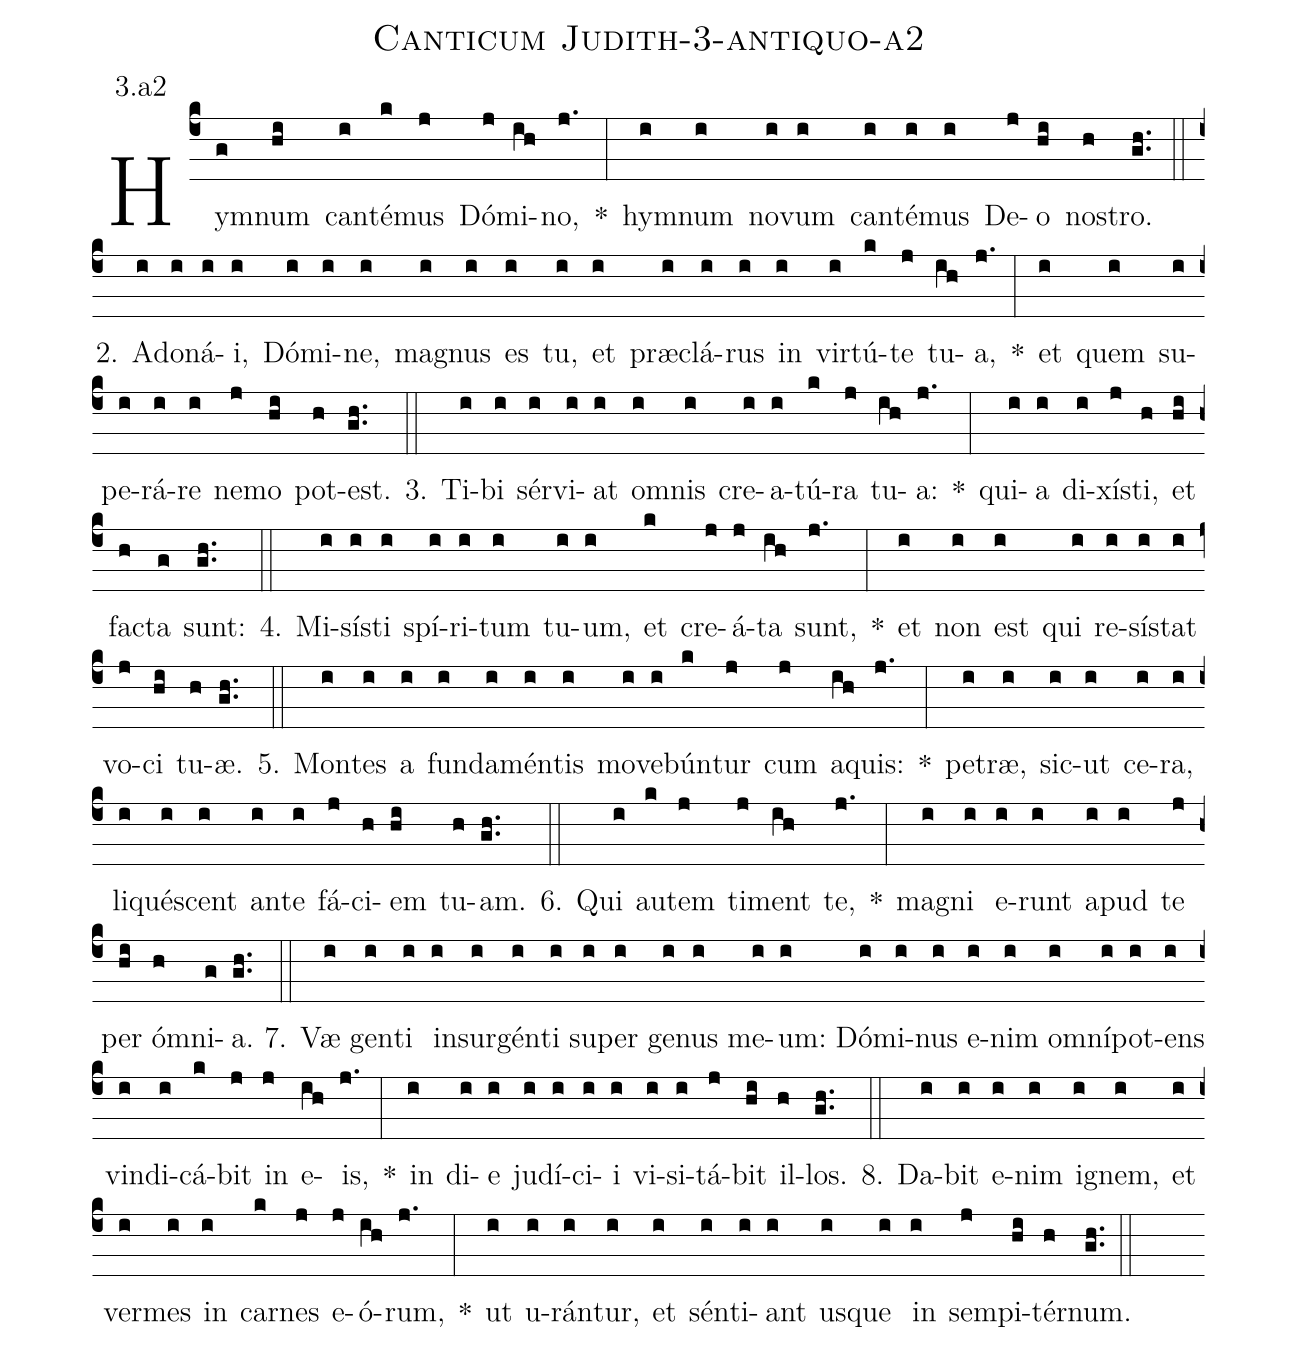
name: Canticum Judith-3-antiquo-a2;
annotation: 3.a2;
%%
(c4)Hym(g)num(hi) can(i)té(k)mus(j) Dó(j)mi(ih)no,(j.) *(:) hym(i)num(i) no(i)vum(i) can(i)té(i)mus(i) De(j)o(hi) nos(h)tro.(gh..) (::)
2. A(i)do(i)ná(i)i,(i) Dó(i)mi(i)ne,(i) ma(i)gnus(i) es(i) tu,(i) et(i) præ(i)clá(i)rus(i) in(i) vir(i)tú(k)te(j) tu(ih)a,(j.) *(:) et(i) quem(i) su(i)pe(i)rá(i)re(i) ne(j)mo(hi) pot(h)est.(gh..) (::)
3. Ti(i)bi(i) sér(i)vi(i)at(i) om(i)nis(i) cre(i)a(i)tú(k)ra(j) tu(ih)a:(j.) *(:) qui(i)a(i) di(i)xís(j)ti,(h) et(hi) fac(h)ta(g) sunt:(gh..) (::)
4. Mi(i)sís(i)ti(i) spí(i)ri(i)tum(i) tu(i)um,(i) et(k) cre(j)á(j)ta(ih) sunt,(j.) *(:) et(i) non(i) est(i) qui(i) re(i)sís(i)tat(i) vo(j)ci(hi) tu(h)æ.(gh..) (::)
5. Mon(i)tes(i) a(i) fun(i)da(i)mén(i)tis(i) mo(i)ve(i)bún(k)tur(j) cum(j) a(ih)quis:(j.) *(:) pe(i)træ,(i) sic(i)ut(i) ce(i)ra,(i) li(i)qué(i)scent(i) an(i)te(i) fá(j)ci(h)em(hi) tu(h)am.(gh..) (::)
6. Qui(i) au(k)tem(j) ti(j)ment(ih) te,(j.) *(:) ma(i)gni(i) e(i)runt(i) a(i)pud(i) te(j) per(hi) óm(h)ni(g)a.(gh..) (::)
7. Væ(i) gen(i)ti(i) in(i)sur(i)gén(i)ti(i) su(i)per(i) ge(i)nus(i) me(i)um:(i) Dó(i)mi(i)nus(i) e(i)nim(i) om(i)ní(i)pot(i)ens(i) vin(i)di(i)cá(k)bit(j) in(j) e(ih)is,(j.) *(:) in(i) di(i)e(i) ju(i)dí(i)ci(i)i(i) vi(i)si(i)tá(j)bit(hi) il(h)los.(gh..) (::)
8. Da(i)bit(i) e(i)nim(i) i(i)gnem,(i) et(i) ver(i)mes(i) in(i) car(k)nes(j) e(j)ó(ih)rum,(j.) *(:) ut(i) u(i)rán(i)tur,(i) et(i) sén(i)ti(i)ant(i) us(i)que(i) in(i) sem(j)pi(hi)tér(h)num.(gh..) (::)
